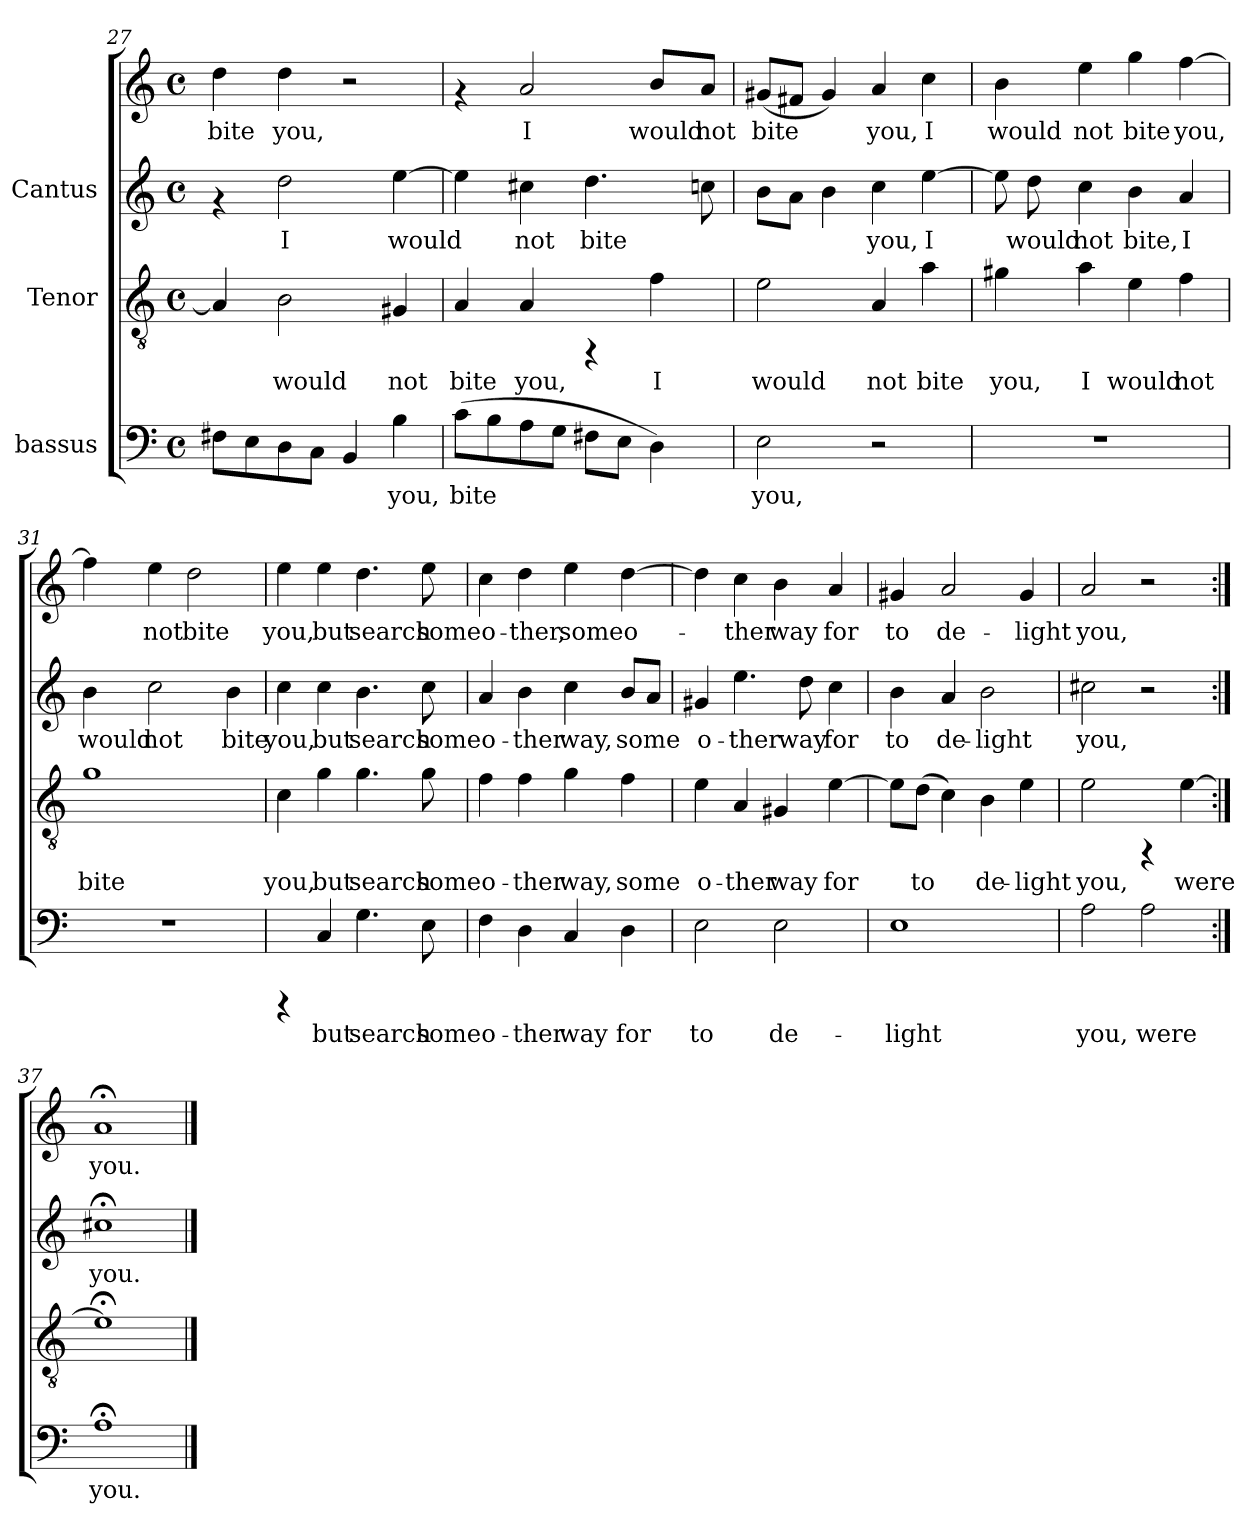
**kern	**text	**kern	**text	**kern	**text	**kern	**text
*part3	*part3	*part2	*part2	*part1	*part1	*part1	*part1
*staff4	*staff4	*staff3	*staff3	*staff2	*staff2	*staff1	*staff1
*I"bassus	*	*I"Tenor	*	*I"Cantus	*	*	*
*clefF4	*	*clefGv2	*	*clefG2	*	*clefG2	*
*M4/4	*	*M4/4	*	*M4/4	*	*M4/4	*
*met(c)	*	*met(c)	*	*met(c)	*	*met(c)	*
=27	=27	=27	=27	=27	=27	=27	=27
!	!LO:LY:b:cj	!	!LO:LY:b:cj	!	!	!	!LO:LY:b:cj
8F#X\L	.	4A/]	.	4rf	.	4dd\	bite
!	!LO:LY:b:cj	!	!	!	!	!	!
8E\	.	.	.	.	.	.	.
!	!LO:LY:b:cj	!	!LO:LY:b:cj	!	!LO:LY:b:cj	!	!LO:LY:b:cj
8D\	.	2B\	would	2dd\	I	4dd\	you,
!	!LO:LY:b:cj	!	!	!	!	!	!
8C\J	.	.	.	.	.	.	.
!	!LO:LY:b:cj	!	!	!	!	!	!
4BB/	.	.	.	.	.	2r	.
!	!LO:LY:b:cj	!	!LO:LY:b:cj	!	!LO:LY:b:cj	!	!
4B\	you,	4G#X/	not	[>4ee\	would	.	.
=28	=28	=28	=28	=28	=28	=28	=28
!	!LO:LY:b:cj	!	!LO:LY:b:cj	!	!LO:LY:b:cj	!	!
(>8c\L	bite	4A/	bite	4ee\]	.	4rf	.
!	!LO:LY:b:cj	!	!	!	!	!	!
8B\	.	.	.	.	.	.	.
!	!LO:LY:b:cj	!	!LO:LY:b:cj	!	!LO:LY:b:cj	!	!LO:LY:b:cj
8A\	.	4A/	you,	4cc#X\	not	2a/	I
!	!LO:LY:b:cj	!	!	!	!	!	!
8G\J	.	.	.	.	.	.	.
!	!LO:LY:b:cj	!	!	!	!LO:LY:b:cj	!	!
8F#X\L	.	4rFF	.	4.dd\	bite	.	.
!	!LO:LY:b:cj	!	!	!	!	!	!
8E\J	.	.	.	.	.	.	.
!	!LO:LY:b:cj	!	!LO:LY:b:cj	!	!	!	!LO:LY:b:cj
4D\)	.	4f\	I	.	.	8b/L	would
!	!	!	!	!	!LO:LY:b:cj	!	!LO:LY:b:cj
.	.	.	.	8ccn\	.	8a/J	not
!!LO:PB:g=z
=29	=29	=29	=29	=29	=29	=29	=29
!	!LO:LY:b:cj	!	!LO:LY:b:cj	!	!LO:LY:b:cj	!	!LO:LY:b:cj
2E\	you,	2e\	would	8b\L	.	(<8g#X/L	bite
!	!	!	!	!	!LO:LY:b:cj	!	!LO:LY:b:cj
.	.	.	.	8a\J	.	8f#X/J	.
!	!	!	!	!	!LO:LY:b:cj	!	!LO:LY:b:cj
.	.	.	.	4b\	.	4g#/)	.
!	!	!	!LO:LY:b:cj	!	!LO:LY:b:cj	!	!LO:LY:b:cj
2r	.	4A/	not	4cc\	you,	4a/	you,
!	!	!	!LO:LY:b:cj	!	!LO:LY:b:cj	!	!LO:LY:b:cj
.	.	4a\	bite	[>4ee\	I	4cc\	I
=30	=30	=30	=30	=30	=30	=30	=30
!	!	!	!LO:LY:b:cj	!	!LO:LY:b:cj	!	!LO:LY:b:cj
1r	.	4g#X\	you,	8ee\]	.	4b\	would
!	!	!	!	!	!LO:LY:b:cj	!	!
.	.	.	.	8dd\	would	.	.
!	!	!	!LO:LY:b:cj	!	!LO:LY:b:cj	!	!LO:LY:b:cj
.	.	4a\	I	4cc\	not	4ee\	not
!	!	!	!LO:LY:b:cj	!	!LO:LY:b:cj	!	!LO:LY:b:cj
.	.	4e\	would	4b\	bite,	4gg\	bite
!	!	!	!LO:LY:b:cj	!	!LO:LY:b:cj	!	!LO:LY:b:cj
.	.	4f\	not	4a/	I	[>4ff\	you,
=31	=31	=31	=31	=31	=31	=31	=31
!	!	!	!LO:LY:b:cj	!	!LO:LY:b:cj	!	!LO:LY:b:cj
1r	.	1g	bite	4b\	would	4ff\]	.
!	!	!	!	!	!LO:LY:b:cj	!	!LO:LY:b:cj
.	.	.	.	2cc\	not	4ee\	not
!	!	!	!	!	!	!	!LO:LY:b:cj
.	.	.	.	.	.	2dd\	bite
!	!	!	!	!	!LO:LY:b:cj	!	!
.	.	.	.	4b\	bite	.	.
=32	=32	=32	=32	=32	=32	=32	=32
!	!	!	!LO:LY:b:cj	!	!LO:LY:b:cj	!	!LO:LY:b:cj
4rCCC	.	4c\	you,	4cc\	you,	4ee\	you,
!	!LO:LY:b:cj	!	!LO:LY:b:cj	!	!LO:LY:b:cj	!	!LO:LY:b:cj
4C/	but	4g\	but	4cc\	but	4ee\	but
!	!LO:LY:b:cj	!	!LO:LY:b:cj	!	!LO:LY:b:cj	!	!LO:LY:b:cj
4.G\	search	4.g\	search	4.b\	search	4.dd\	search
!	!LO:LY:b:cj	!	!LO:LY:b:cj	!	!LO:LY:b:cj	!	!LO:LY:b:cj
8E\	some	8g\	some	8cc\	some	8ee\	some
!!LO:LB:g=z
=33	=33	=33	=33	=33	=33	=33	=33
!	!LO:LY:b:cj	!	!LO:LY:b:cj	!	!LO:LY:b:cj	!	!LO:LY:b:cj
4F\	o-	4f\	o-	4a/	-o-	4cc\	o-
!	!LO:LY:b:cj	!	!LO:LY:b:cj	!	!LO:LY:b:cj	!	!LO:LY:b:cj
4D\	-ther	4f\	-ther	4b\	-ther	4dd\	-ther,
!	!LO:LY:b:cj	!	!LO:LY:b:cj	!	!LO:LY:b:cj	!	!LO:LY:b:cj
4C/	way	4g\	way,	4cc\	way,	4ee\	some
!	!LO:LY:b:cj	!	!LO:LY:b:cj	!	!LO:LY:b:cj	!	!LO:LY:b:cj
4D\	for	4f\	some	8b/L	some	[>4dd\	o-
!	!	!	!	!	!LO:LY:b:cj	!	!
.	.	.	.	8a/J	.	.	.
=34	=34	=34	=34	=34	=34	=34	=34
!	!LO:LY:b:cj	!	!LO:LY:b:cj	!	!LO:LY:b:cj	!	!LO:LY:b:cj
2E\	to	4e\	o-	4g#X/	o-	4dd\]	.
!	!	!	!LO:LY:b:cj	!	!LO:LY:b:cj	!	!LO:LY:b:cj
.	.	4A/	-ther	4.ee\	-ther	4cc\	ther
!	!LO:LY:b:cj	!	!LO:LY:b:cj	!	!	!	!LO:LY:b:cj
2E\	de-	4G#X/	way	.	.	4b\	way
!	!	!	!	!	!LO:LY:b:cj	!	!
.	.	.	.	8dd\	way	.	.
!	!	!	!LO:LY:b:cj	!	!LO:LY:b:cj	!	!LO:LY:b:cj
.	.	[>4e\	for	4cc\	for	4a/	for
=35	=35	=35	=35	=35	=35	=35	=35
!	!LO:LY:b:cj	!	!LO:LY:b:cj	!	!LO:LY:b:cj	!	!LO:LY:b:cj
1E	-light	8e\L]	.	4b\	to	4g#X/	to
!	!	!	!LO:LY:b:cj	!	!	!	!
.	.	(>8d\J	to	.	.	.	.
!	!	!	!LO:LY:b:cj	!	!LO:LY:b:cj	!	!LO:LY:b:cj
.	.	4c\)	.	4a/	de-	2a/	de-
!	!	!	!LO:LY:b:cj	!	!LO:LY:b:cj	!	!
.	.	4B\	de-	2b\	-light	.	.
!	!	!	!LO:LY:b:cj	!	!	!	!LO:LY:b:cj
.	.	4e\	-light	.	.	4g#/	-light
=36	=36	=36	=36	=36	=36	=36	=36
!	!LO:LY:b:cj	!	!LO:LY:b:cj	!	!LO:LY:b:cj	!	!LO:LY:b:cj
2A\	you,	2e\	you,	2cc#X\	you,	2a/	you,
!	!LO:LY:b:cj	!	!	!	!	!	!
2A\	were	4rFF	.	2r	.	2r	.
!	!	!	!LO:LY:b:cj	!	!	!	!
.	.	[>4e\	were	.	.	.	.
=37:|!	=37:|!	=37:|!	=37:|!	=37:|!	=37:|!	=37:|!	=37:|!
!	!LO:LY:b:cj	!	!	!	!LO:LY:b:cj	!	!LO:LY:b:cj
1A;<	you.	1e;<]	.	1cc#X;<	you.	1a;<	you.
==	==	==	==	==	==	==	==
*-	*-	*-	*-	*-	*-	*-	*-
